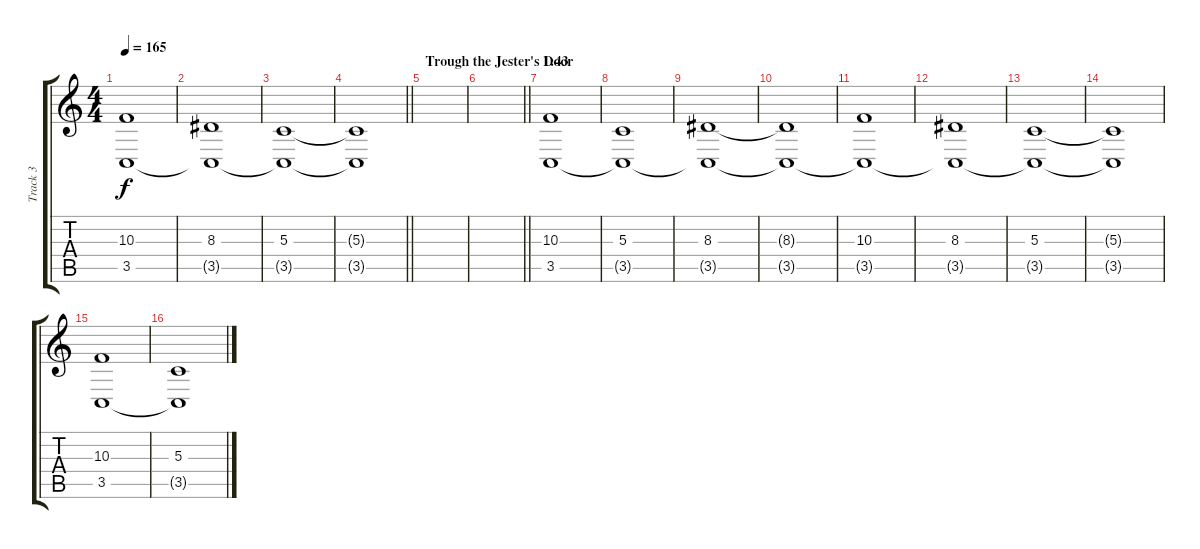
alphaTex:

\track ("Track 3" "Track 3") {instrument accordion}
\staff {score tabs}
\tuning (E4 B3 G3 D3 A2 E2) {hide}
\ts (4 4)
\tempo 165
\clef g2
\ks c
(10.3 3.5{t}).1{dy f} |
(8.3 3.5{t}).1 |
(5.3 3.5{t}).1 |
\barLineRight lightlight
(5.3{t} 3.5{t}).1 |
\section ("" "Trough the Jester's Door")
|
\barLineRight lightlight
|
\section ("" "1:43")
(10.3 3.5).1 |
(5.3 3.5{t}).1 |
(8.3 3.5{t}).1 |
(8.3{t} 3.5{t}).1 |
(10.3 3.5{t}).1 |
(8.3 3.5{t}).1 |
(5.3 3.5{t}).1 |
(5.3{t} 3.5{t}).1 |
(10.3 3.5).1 |
(5.3 3.5{t}).1
